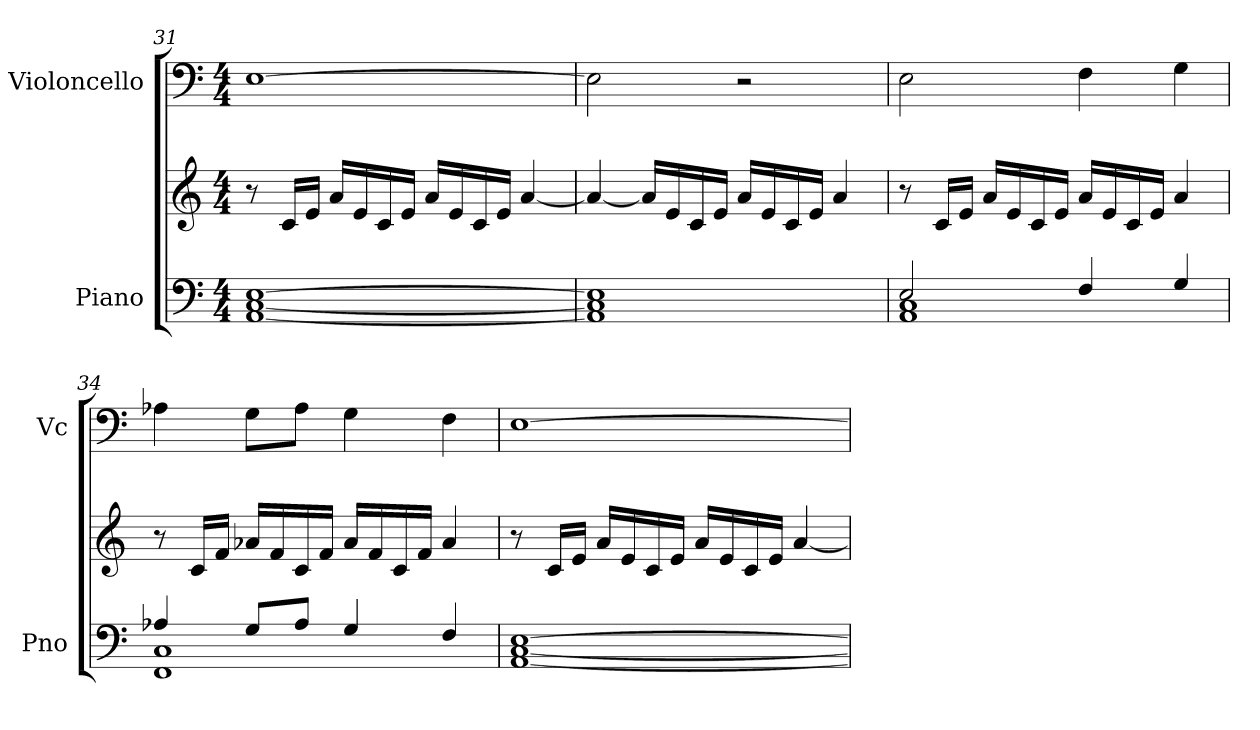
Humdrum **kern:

**kern	**kern	**kern
*part2	*part2	*part1
*staff3	*staff2	*staff1
*I"Piano	*	*I"Violoncello
*I'Pno	*	*I'Vc
*clefF4	*clefG2	*clefF4
*k[]	*k[]	*k[]
*M4/4	*M4/4	*M4/4
=31	=31	=31
[1AA [1C [1E	8r	[1E
.	16c/LL	.
.	16e/JJ	.
.	16a/LL	.
.	16e/	.
.	16c/	.
.	16e/JJ	.
.	16a/LL	.
.	16e/	.
.	16c/	.
.	16e/JJ	.
.	[4a/	.
=32	=32	=32
1AA] 1C] 1E]	4a/_	2E\]
.	16a/LL]	.
.	16e/	.
.	16c/	.
.	16e/JJ	.
.	16a/LL	2r
.	16e/	.
.	16c/	.
.	16e/JJ	.
.	4a/	.
!!LO:LB:g=z
=33	=33	=33
*^	*	*
2E/	1AA 1C	8r	2E\
.	.	16c/LL	.
.	.	16e/JJ	.
.	.	16a/LL	.
.	.	16e/	.
.	.	16c/	.
.	.	16e/JJ	.
4F/	.	16a/LL	4F\
.	.	16e/	.
.	.	16c/	.
.	.	16e/JJ	.
4G/	.	4a/	4G\
=34	=34	=34	=34
4A-X/	1FF 1C	8r	4A-X\
.	.	16c/LL	.
.	.	16f/JJ	.
8G/L	.	16a-X/LL	8G\L
.	.	16f/	.
8A-/J	.	16c/	8A-\J
.	.	16f/JJ	.
4G/	.	16a-/LL	4G\
.	.	16f/	.
.	.	16c/	.
.	.	16f/JJ	.
4F/	.	4a-/	4F\
*v	*v	*	*
=35	=35	=35
[1AA [1C [1E	8r	[1E
.	16c/LL	.
.	16e/JJ	.
.	16a/LL	.
.	16e/	.
.	16c/	.
.	16e/JJ	.
.	16a/LL	.
.	16e/	.
.	16c/	.
.	16e/JJ	.
.	[4a/	.
=	=	=
*-	*-	*-
